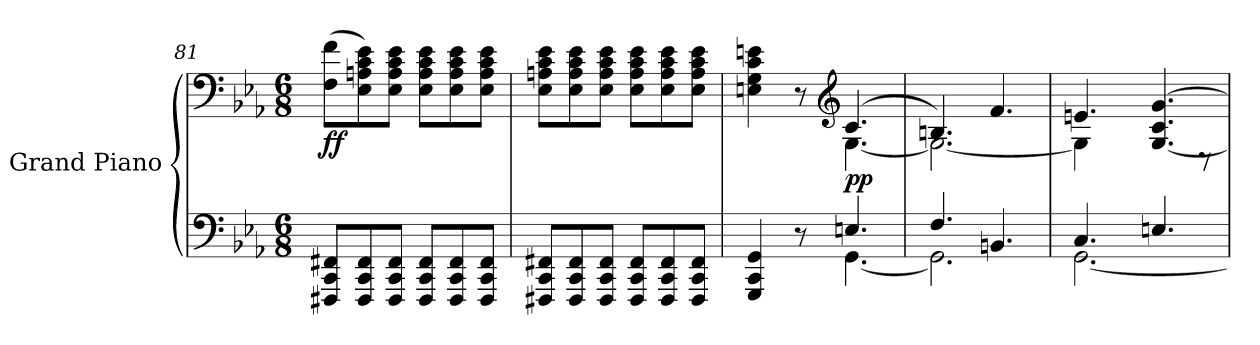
**kern	**kern	**dynam
*part1	*part1	*part1
*staff2	*staff1	*staff1/2
*I"Grand Piano	*	*
*I'Pno.	*	*
!!LO:LB:g=z
*clefF4	*clefF4	*
*k[b-e-a-]	*k[b-e-a-]	*
*M6/8	*M6/8	*
=81	=81	=81
!	!	!LO:DY:b
8FFF#X/ 8CC/ 8FF#X/L	(8F\ 8f\L	ff
8FFF#/ 8CC/ 8FF#/	8E-\ 8An\ 8c\ 8e-\)	.
8FFF#/ 8CC/ 8FF#/J	8E-\ 8A\ 8c\ 8e-\J	.
8FFF#/ 8CC/ 8FF#/L	8E-\ 8A\ 8c\ 8e-\L	.
8FFF#/ 8CC/ 8FF#/	8E-\ 8A\ 8c\ 8e-\	.
8FFF#/ 8CC/ 8FF#/J	8E-\ 8A\ 8c\ 8e-\J	.
=82	=82	=82
8FFF#X/ 8CC/ 8FF#X/L	8E-\ 8An\ 8c\ 8e-\L	.
8FFF#/ 8CC/ 8FF#/	8E-\ 8A\ 8c\ 8e-\	.
8FFF#/ 8CC/ 8FF#/J	8E-\ 8A\ 8c\ 8e-\J	.
8FFF#/ 8CC/ 8FF#/L	8E-\ 8A\ 8c\ 8e-\L	.
8FFF#/ 8CC/ 8FF#/	8E-\ 8A\ 8c\ 8e-\	.
8FFF#/ 8CC/ 8FF#/J	8E-\ 8A\ 8c\ 8e-\J	.
=83	=83	=83
*^	*^	*
4GGG/ 4CC/ 4GG/	4.ryy	4En\ 4G\ 4c\ 4en\	4.ryy	.
8r	.	8r	.	.
*	*	*clefG2	*	*
!	!	!	!	!LO:DY:b
4.En/	[4.GG\	(4.c/	[4.G\	pp
=84	=84	=84	=84	=84
4.F/	2.GG\]	4.Bn/)	2.G\_	.
4.BBn/	.	4.f/	.	.
=85	=85	=85	=85	=85
4.C/	[2.GG\	4.en/	4G\]	.
.	.	.	4.ryy	.
4.En/	.	[<4.G/ 4.c/ [4.g/	.	.
.	.	.	8r	.
*v	*v	*	*	*
*	*v	*v	*
=	=	=
*-	*-	*-
